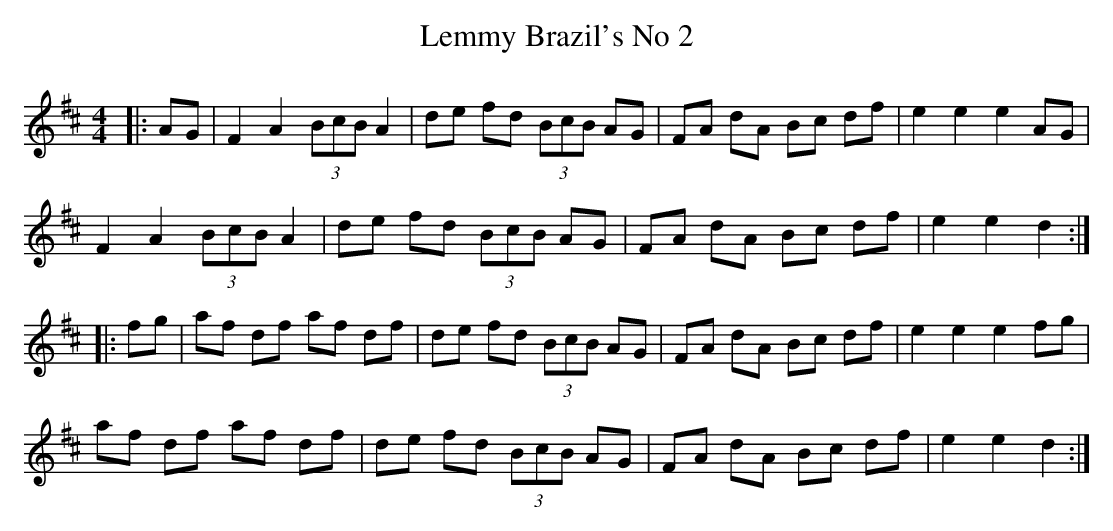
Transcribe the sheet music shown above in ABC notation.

X:1
T:Lemmy Brazil's No 2
M:4/4
L:1/8
K:D
|:AG|F2A2 (3BcB A2|de fd  (3BcB AG|FA dA Bc df|e2e2e2AG|
F2A2 (3BcB A2|de fd  (3BcB AG|FA dA Bc df|e2e2d2:|
|:fg|af df af df|de fd  (3BcB AG|FA dA Bc df|e2e2e2fg|
af df af df|de fd  (3BcB AG|FA dA Bc df|e2e2d2:|
